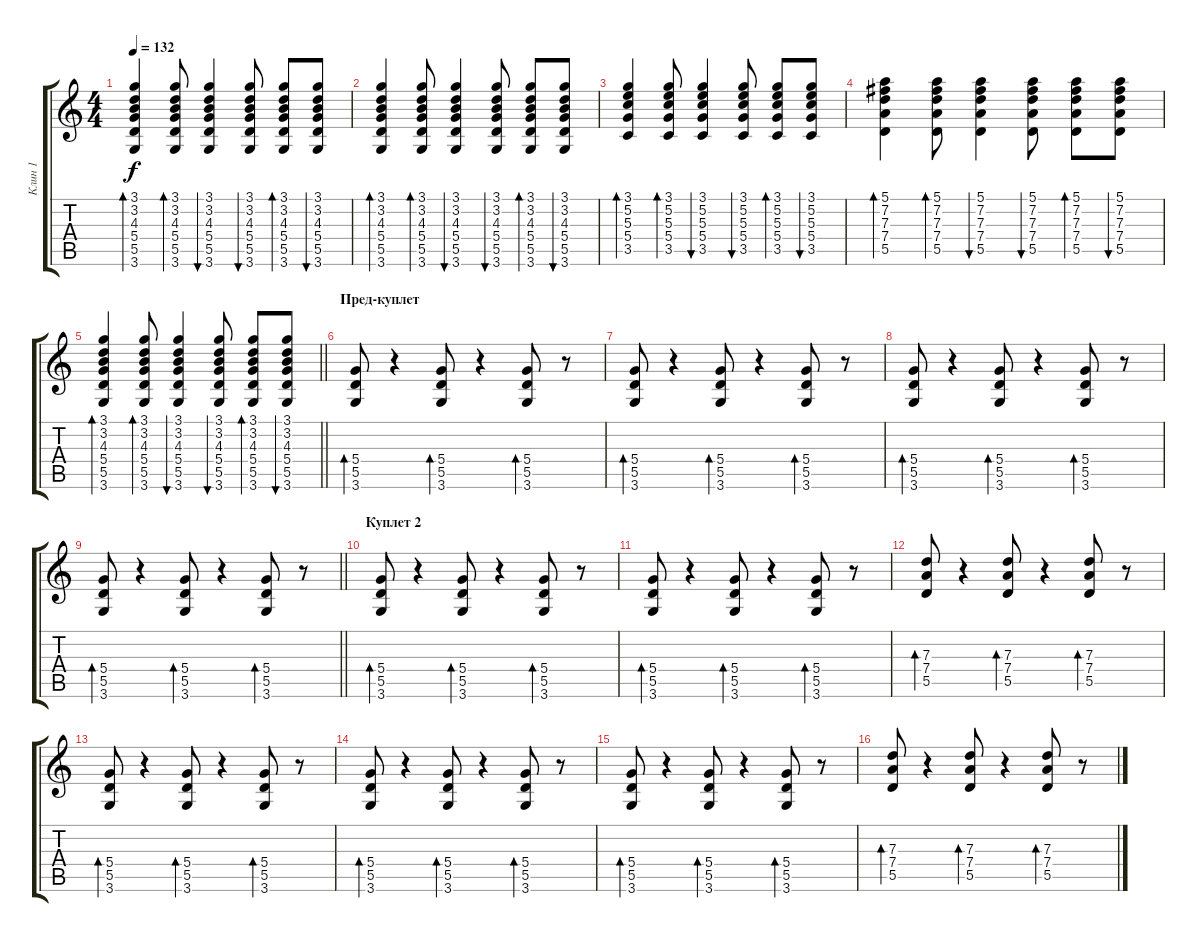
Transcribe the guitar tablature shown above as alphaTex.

\track ("Клин 1" "Клин 1") {instrument electricguitarclean}
\staff {score tabs}
\tuning (E4 B3 G3 D3 A2 E2) {hide}
\ts (4 4)
\tempo 132
\clef g2
\ks c
(3.1 3.2 4.3 5.4 5.5 3.6).4{bd 60 dy f} (3.1 3.2 4.3 5.4 5.5 3.6).8{bd 60} (3.1 3.2 4.3 5.4 5.5 3.6).4{bu 60} (3.1 3.2 4.3 5.4 5.5 3.6).8{bu 60} (3.1 3.2 4.3 5.4 5.5 3.6).8{bd 60} (3.1 3.2 4.3 5.4 5.5 3.6).8{bu 60} |
(3.1 3.2 4.3 5.4 5.5 3.6).4{bd 60} (3.1 3.2 4.3 5.4 5.5 3.6).8{bd 60} (3.1 3.2 4.3 5.4 5.5 3.6).4{bu 60} (3.1 3.2 4.3 5.4 5.5 3.6).8{bu 60} (3.1 3.2 4.3 5.4 5.5 3.6).8{bd 60} (3.1 3.2 4.3 5.4 5.5 3.6).8{bu 60} |
(3.1 5.2 5.3 5.4 3.5).4{bd 60} (3.1 5.2 5.3 5.4 3.5).8{bd 60} (3.1 5.2 5.3 5.4 3.5).4{bu 60} (3.1 5.2 5.3 5.4 3.5).8{bu 60} (3.1 5.2 5.3 5.4 3.5).8{bd 60} (3.1 5.2 5.3 5.4 3.5).8{bu 60} |
(5.1 7.2 7.3 7.4 5.5).4{bd 60} (5.1 7.2 7.3 7.4 5.5).8{bd 60} (5.1 7.2 7.3 7.4 5.5).4{bu 60} (5.1 7.2 7.3 7.4 5.5).8{bu 60} (5.1 7.2 7.3 7.4 5.5).8{bd 60} (5.1 7.2 7.3 7.4 5.5).8{bu 60} |
\barLineRight lightlight
(3.1 3.2 4.3 5.4 5.5 3.6).4{bd 60} (3.1 3.2 4.3 5.4 5.5 3.6).8{bd 60} (3.1 3.2 4.3 5.4 5.5 3.6).4{bu 60} (3.1 3.2 4.3 5.4 5.5 3.6).8{bu 60} (3.1 3.2 4.3 5.4 5.5 3.6).8{bd 60} (3.1 3.2 4.3 5.4 5.5 3.6).8{bu 60} |
\section ("" "Пред-куплет")
(5.4 5.5 3.6).8{bd 60} r.4 (5.4 5.5 3.6).8{bd 60} r.4 (5.4 5.5 3.6).8{bd 60} r.8 |
(5.4 5.5 3.6).8{bd 60} r.4 (5.4 5.5 3.6).8{bd 60} r.4 (5.4 5.5 3.6).8{bd 60} r.8 |
(5.4 5.5 3.6).8{bd 60} r.4 (5.4 5.5 3.6).8{bd 60} r.4 (5.4 5.5 3.6).8{bd 60} r.8 |
\barLineRight lightlight
(5.4 5.5 3.6).8{bd 60} r.4 (5.4 5.5 3.6).8{bd 60} r.4 (5.4 5.5 3.6).8{bd 60} r.8 |
\section ("" "Куплет 2")
(5.4 5.5 3.6).8{bd 60} r.4 (5.4 5.5 3.6).8{bd 60} r.4 (5.4 5.5 3.6).8{bd 60} r.8 |
(5.4 5.5 3.6).8{bd 60} r.4 (5.4 5.5 3.6).8{bd 60} r.4 (5.4 5.5 3.6).8{bd 60} r.8 |
(7.3 7.4 5.5).8{bd 60} r.4 (7.3 7.4 5.5).8{bd 60} r.4 (7.3 7.4 5.5).8{bd 60} r.8 |
(5.4 5.5 3.6).8{bd 60} r.4 (5.4 5.5 3.6).8{bd 60} r.4 (5.4 5.5 3.6).8{bd 60} r.8 |
(5.4 5.5 3.6).8{bd 60} r.4 (5.4 5.5 3.6).8{bd 60} r.4 (5.4 5.5 3.6).8{bd 60} r.8 |
(5.4 5.5 3.6).8{bd 60} r.4 (5.4 5.5 3.6).8{bd 60} r.4 (5.4 5.5 3.6).8{bd 60} r.8 |
(7.3 7.4 5.5).8{bd 60} r.4 (7.3 7.4 5.5).8{bd 60} r.4 (7.3 7.4 5.5).8{bd 60} r.8
